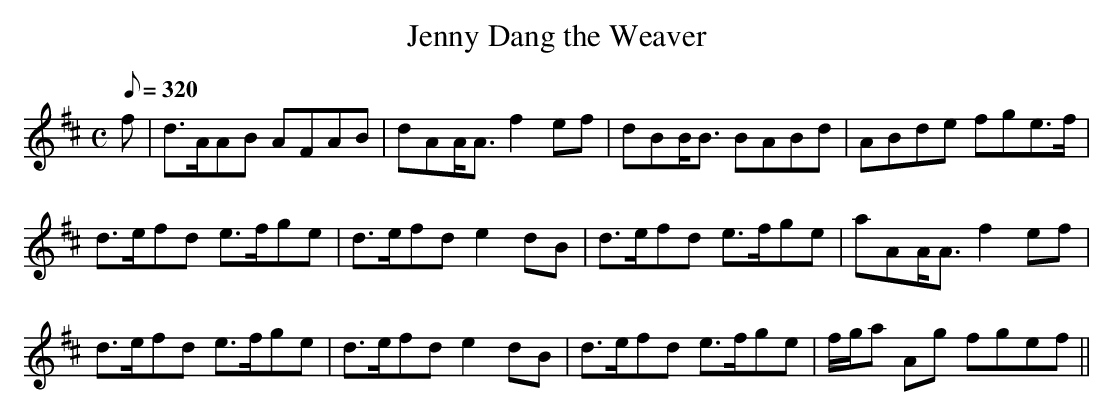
X:1
T: Jenny Dang the Weaver
M: C
L: 1/8
Q: 320
K: D
f| d>AAB AFAB| dAA<A f2ef| dBB<B BABd| ABde fge>f|
d>efd e>fge| d>efd e2 dB| d>efd e>fge| aAA<A f2 ef|
d>efd e>fge| d>efd e2 dB| d>efd e>fge| f/g/a Ag fgef||
